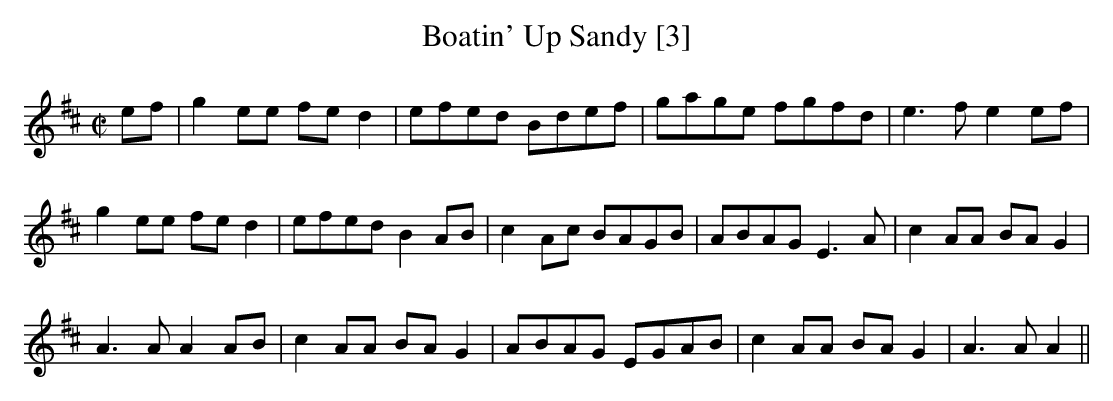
X:1
T:Boatin' Up Sandy [3]
M:C|
L:1/8
K:Amix
ef|g2 ee fe d2|efed Bdef| gage fgfd|e3 f e2 ef|
g2ee fed2|efed B2 AB|c2 Ac BAGB|ABAG E3 A|c2 AA BAG2|
A3A A2 AB|c2 AA BAG2|ABAG EGAB|c2 AA BAG2|A3A A2||
